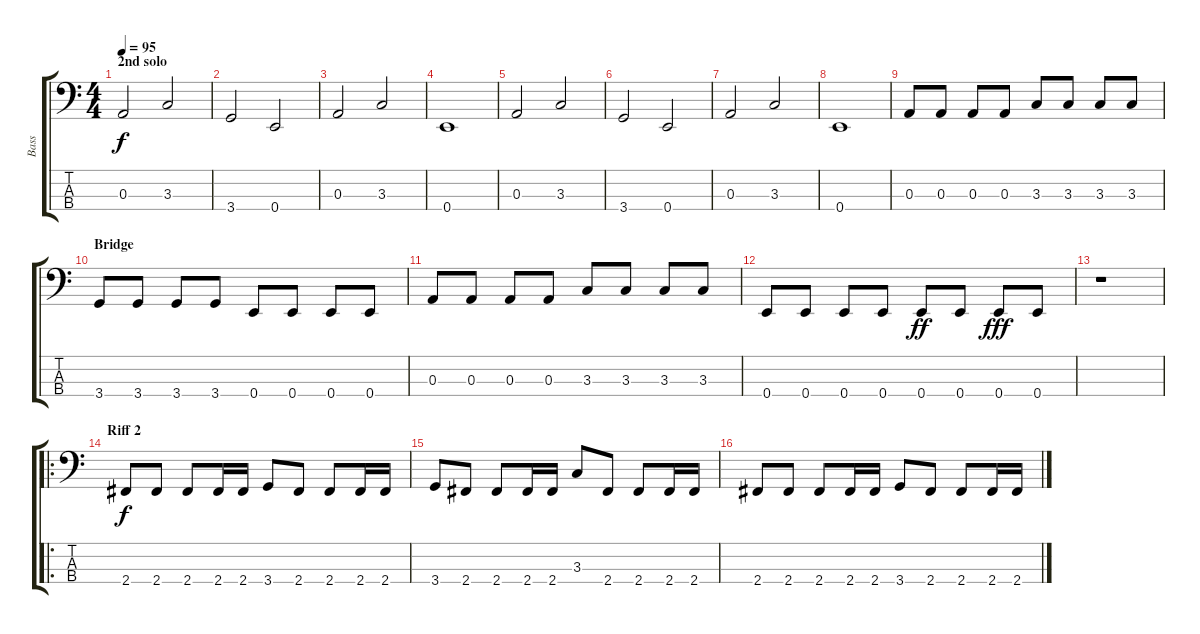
\track ("Bass" "Bass") {instrument electricbasspick}
\staff {score tabs}
\tuning (G2 D2 A1 E1) {hide}
\ts (4 4)
\section ("" "2nd solo")
\tempo 95
\clef f4
\ks c
0.3.2{dy f} 3.3.2 |
3.4.2 0.4.2 |
0.3.2 3.3.2 |
0.4.1 |
0.3.2 3.3.2 |
3.4.2 0.4.2 |
0.3.2 3.3.2 |
0.4.1 |
0.3.8 0.3.8 0.3.8 0.3.8 3.3.8 3.3.8 3.3.8 3.3.8 |
\section ("" "Bridge")
3.4.8 3.4.8 3.4.8 3.4.8 0.4.8 0.4.8 0.4.8 0.4.8 |
0.3.8 0.3.8 0.3.8 0.3.8 3.3.8 3.3.8 3.3.8 3.3.8 |
0.4.8 0.4.8 0.4.8 0.4.8 0.4.8{dy ff} 0.4.8 0.4.8{dy fff} 0.4.8 |
r.1 |
\ro
\section ("" "Riff 2")
2.4.8{dy f} 2.4.8 2.4.8 2.4.16 2.4.16 3.4.8 2.4.8 2.4.8 2.4.16 2.4.16 |
3.4.8 2.4.8 2.4.8 2.4.16 2.4.16 3.3.8 2.4.8 2.4.8 2.4.16 2.4.16 |
2.4.8 2.4.8 2.4.8 2.4.16 2.4.16 3.4.8 2.4.8 2.4.8 2.4.16 2.4.16
